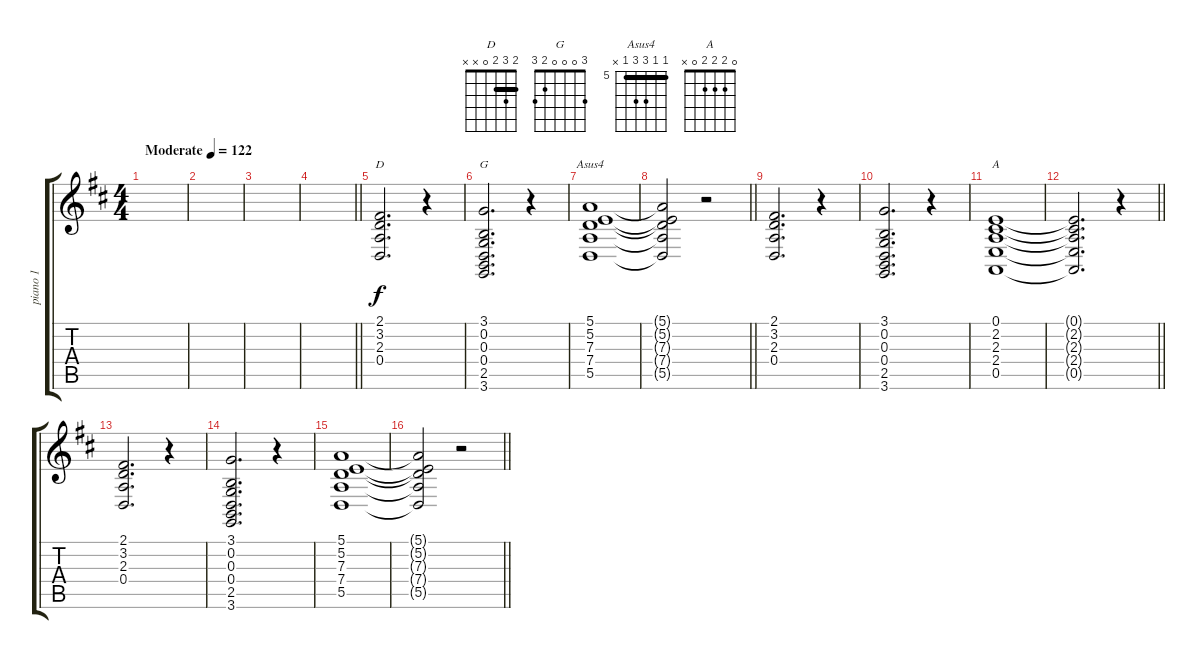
\track ("piano 1" "piano 1") {instrument electricgrandpiano}
\staff {score tabs}
\tuning (E4 B3 G3 D3 A2 E2) {hide}
\chord ("D" 2 3 2 0 x x) {barre 2}
\chord ("G" 3 0 0 0 2 3)
\chord ("Asus4" 5 5 7 7 5 x) {firstfret 5 barre 5}
\chord ("A" 0 2 2 2 0 x)
\ts (4 4)
\tempo (122 "Moderate")
\clef g2
\ks d
|
|
|
\barLineRight lightlight
|
(2.1 3.2 2.3 0.4).2{d ch "D"} r.4 |
(3.1 0.2 0.3 0.4 2.5 3.6).2{d ch "G"} r.4 |
(5.1 5.2 7.3 7.4 5.5).1{ch "Asus4"} |
\barLineRight lightlight
(5.1{t} 5.2{t} 7.3{t} 7.4{t} 5.5{t}).2 r.2 |
(2.1 3.2 2.3 0.4).2{d} r.4 |
(3.1 0.2 0.3 0.4 2.5 3.6).2{d} r.4 |
(0.1 2.2 2.3 2.4 0.5).1{ch "A"} |
\barLineRight lightlight
(0.1{t} 2.2{t} 2.3{t} 2.4{t} 0.5{t}).2{d} r.4 |
(2.1 3.2 2.3 0.4).2{d} r.4 |
(3.1 0.2 0.3 0.4 2.5 3.6).2{d} r.4 |
(5.1 5.2 7.3 7.4 5.5).1 |
\barLineRight lightlight
(5.1{t} 5.2{t} 7.3{t} 7.4{t} 5.5{t}).2 r.2
